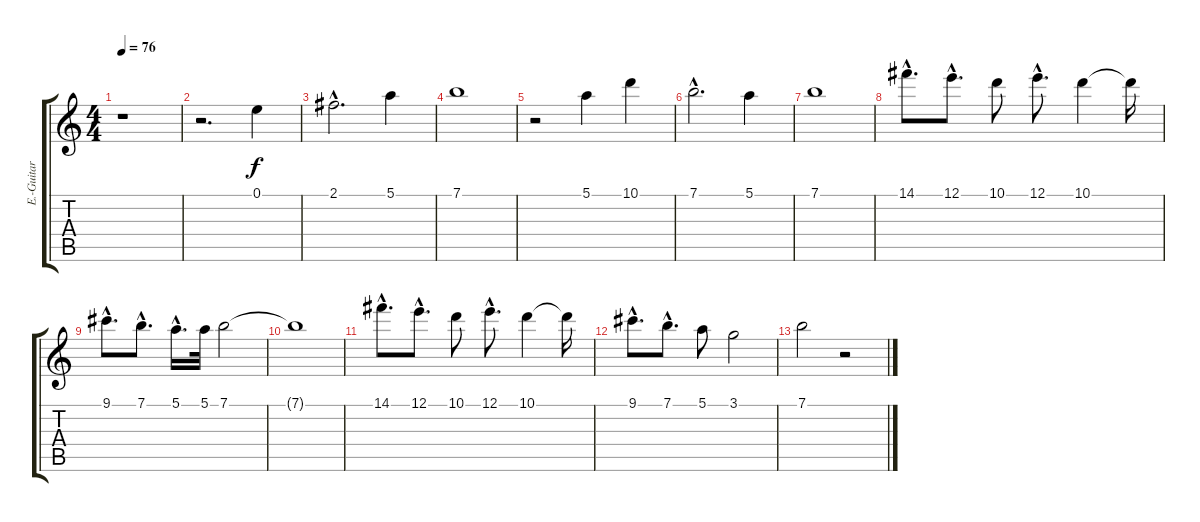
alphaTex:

\track ("E.-Guitar 2" "E.-Guitar ") {instrument distortionguitar}
\staff {score tabs}
\tuning (E4 B3 G3 D3 A2 E2) {hide}
\ts (4 4)
\tempo 76
\clef g2
\ks c
r.1{dy f} |
r.2{d} 0.1.4 |
2.1{hac}.2{d} 5.1.4 |
7.1.1 |
r.2 5.1.4 10.1.4 |
7.1{hac}.2{d} 5.1.4 |
7.1.1 |
14.1{hac}.8{d} 12.1{hac}.8{d} 10.1.8 12.1{hac}.8{d} 10.1.4 10.1{t}.16 |
9.1{hac}.8{d} 7.1{hac}.8{d} 5.1{hac}.16{d} 5.1.32 7.1.2 |
7.1{t}.1 |
14.1{hac}.8{d} 12.1{hac}.8{d volume 15} 10.1.8{volume 14} 12.1{hac}.8{d volume 14} 10.1.4{volume 13} 10.1{t}.16 |
9.1{hac}.8{d volume 12} 7.1{hac}.8{d volume 10} 5.1.8{volume 10} 3.1.2{volume 9} |
7.1.2{volume 6} r.2
